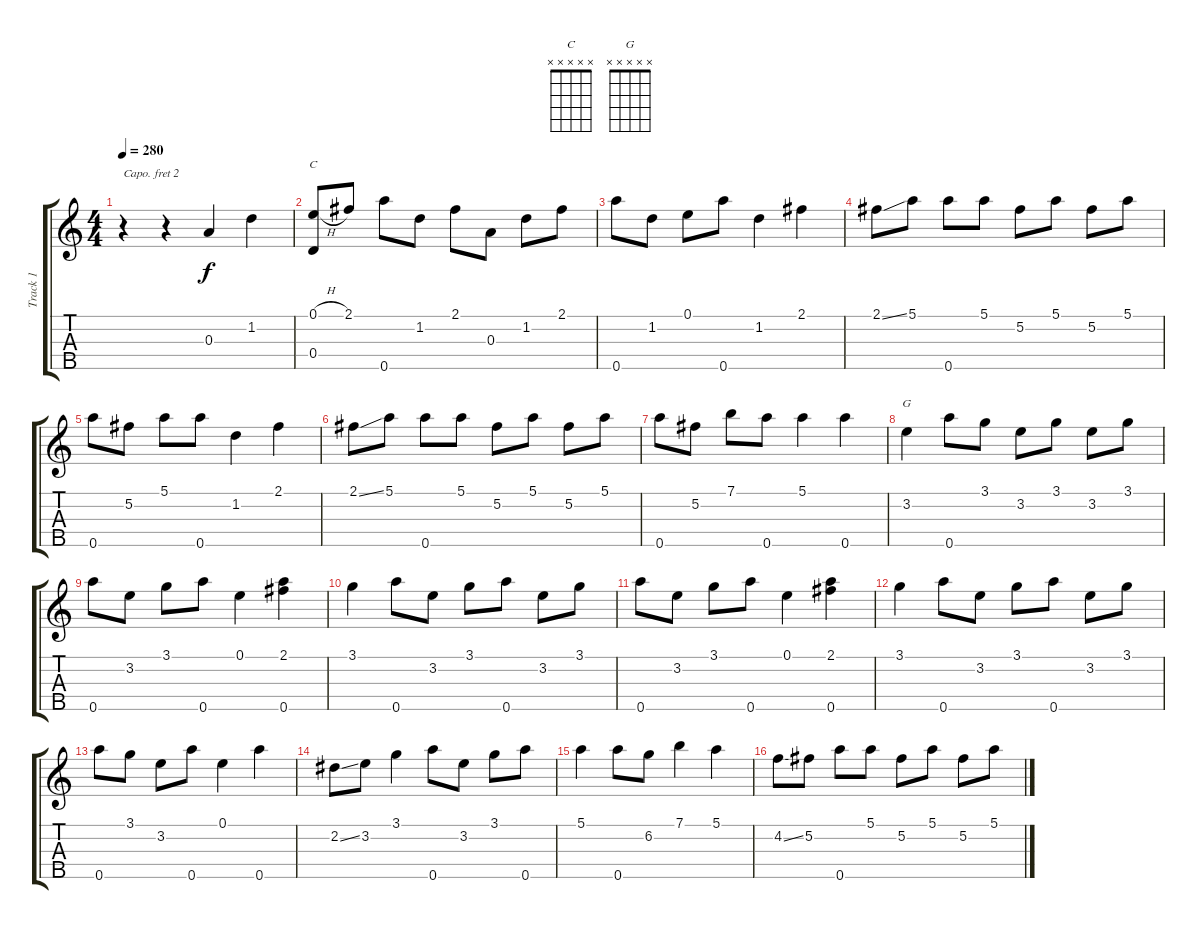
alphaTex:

\track ("Track 1" "Track 1") {instrument banjo}
\staff {score tabs}
\capo 2
\tuning (D4 B3 G3 C3 G4) {hide}
\displaytranspose 12
\chord ("C" x x x x x)
\chord ("G" x x x x x)
\ts (4 4)
\tempo 280
\clef g2
\ks c
r.4{dy f instrument banjo} r.4 0.3.4 1.2.4 |
(0.1{h} 0.4).8{ch "C"} 2.1.8 0.5.8 1.2.8 2.1.8 0.3.8 1.2.8 2.1.8 |
0.5.8 1.2.8 0.1.8 0.5.8 1.2.4 2.1.4 |
2.1{ss}.8 5.1.8 0.5.8 5.1.8 5.2.8 5.1.8 5.2.8 5.1.8 |
0.5.8 5.2.8 5.1.8 0.5.8 1.2.4 2.1.4 |
2.1{ss}.8 5.1.8 0.5.8 5.1.8 5.2.8 5.1.8 5.2.8 5.1.8 |
0.5.8 5.2.8 7.1.8 0.5.8 5.1.4 0.5.4 |
3.2.4{ch "G"} 0.5.8 3.1.8 3.2.8 3.1.8 3.2.8 3.1.8 |
0.5.8 3.2.8 3.1.8 0.5.8 0.1.4 (2.1 0.5).4 |
3.1.4 0.5.8 3.2.8 3.1.8 0.5.8 3.2.8 3.1.8 |
0.5.8 3.2.8 3.1.8 0.5.8 0.1.4 (2.1 0.5).4 |
3.1.4 0.5.8 3.2.8 3.1.8 0.5.8 3.2.8 3.1.8 |
0.5.8 3.1.8 3.2.8 0.5.8 0.1.4 0.5.4 |
2.2{ss}.8 3.2.8 3.1.4 0.5.8 3.2.8 3.1.8 0.5.8 |
5.1.4 0.5.8 6.2.8 7.1.4 5.1.4 |
4.2{ss}.8 5.2.8 0.5.8 5.1.8 5.2.8 5.1.8 5.2.8 5.1.8
